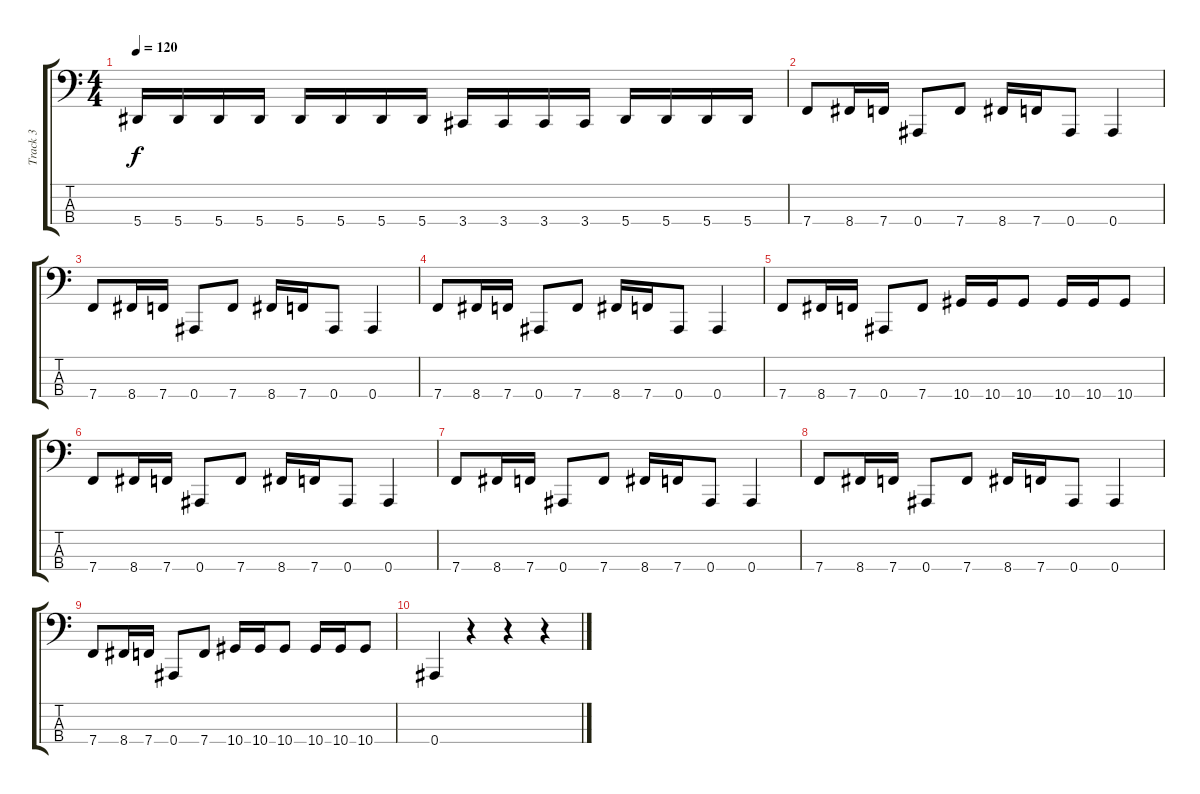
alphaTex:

\track ("Track 3" "Track 3") {instrument slapbass2}
\staff {score tabs}
\tuning (Eb2 Bb1 F1 Bb0) {hide}
\ts (4 4)
\tempo 120
\clef f4
\ks c
5.4.16{dy f} 5.4.16 5.4.16 5.4.16 5.4.16 5.4.16 5.4.16 5.4.16 3.4.16 3.4.16 3.4.16 3.4.16 5.4.16 5.4.16 5.4.16 5.4.16 |
7.4.8 8.4.16 7.4.16 0.4.8 7.4.8 8.4.16 7.4.16 0.4.8 0.4.4 |
7.4.8 8.4.16 7.4.16 0.4.8 7.4.8 8.4.16 7.4.16 0.4.8 0.4.4 |
7.4.8 8.4.16 7.4.16 0.4.8 7.4.8 8.4.16 7.4.16 0.4.8 0.4.4 |
7.4.8 8.4.16 7.4.16 0.4.8 7.4.8 10.4.16 10.4.16 10.4.8 10.4.16 10.4.16 10.4.8 |
7.4.8 8.4.16 7.4.16 0.4.8 7.4.8 8.4.16 7.4.16 0.4.8 0.4.4 |
7.4.8 8.4.16 7.4.16 0.4.8 7.4.8 8.4.16 7.4.16 0.4.8 0.4.4 |
7.4.8 8.4.16 7.4.16 0.4.8 7.4.8 8.4.16 7.4.16 0.4.8 0.4.4 |
7.4.8 8.4.16 7.4.16 0.4.8 7.4.8 10.4.16 10.4.16 10.4.8 10.4.16 10.4.16 10.4.8 |
0.4.4 r.4 r.4 r.4
